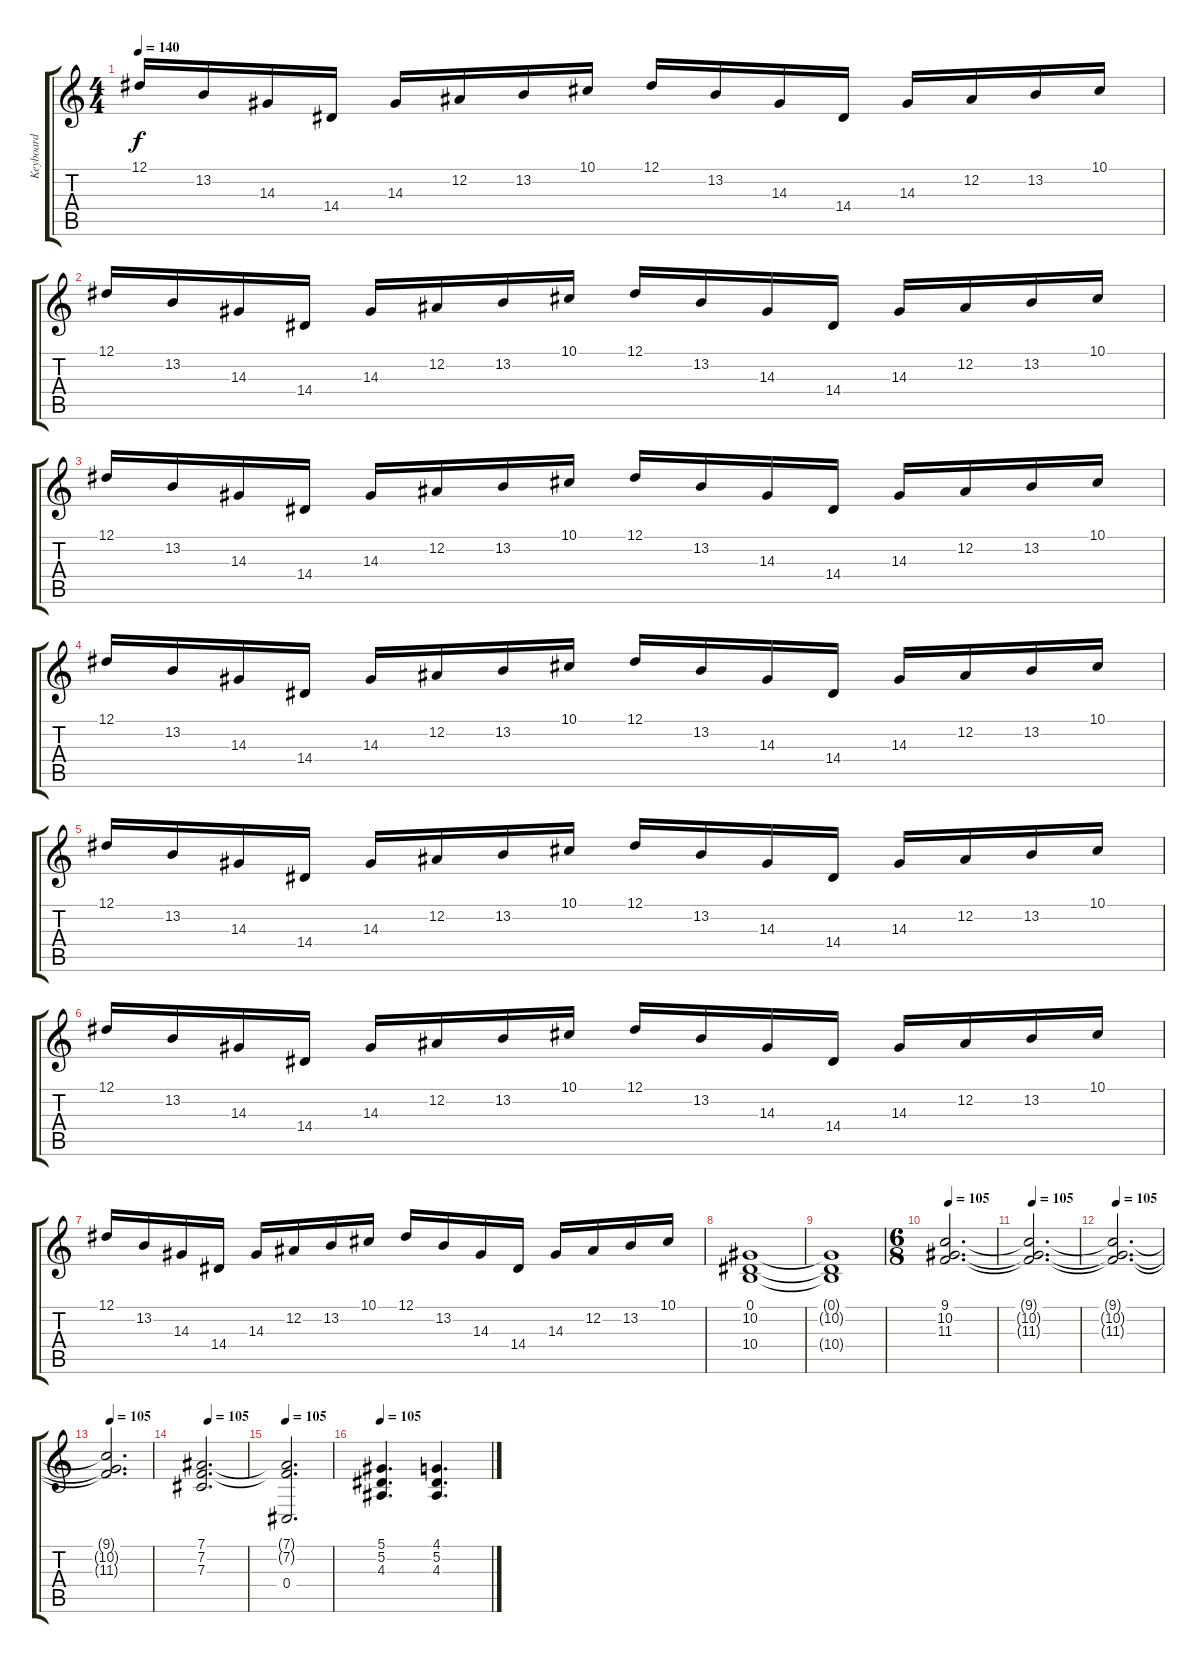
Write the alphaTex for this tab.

\track ("Keyboard" "Keyboard") {instrument pad3polysynth}
\staff {score tabs}
\tuning (Eb4 Bb3 Gb3 Db3 Ab2 Eb2) {hide}
\ts (4 4)
\tempo 140
\clef g2
\ks c
12.1.16{dy f} 13.2.16 14.3.16 14.4.16 14.3.16 12.2.16 13.2.16 10.1.16 12.1.16 13.2.16 14.3.16 14.4.16 14.3.16 12.2.16 13.2.16 10.1.16 |
12.1.16 13.2.16 14.3.16 14.4.16 14.3.16 12.2.16 13.2.16 10.1.16 12.1.16 13.2.16 14.3.16 14.4.16 14.3.16 12.2.16 13.2.16 10.1.16 |
12.1.16 13.2.16 14.3.16 14.4.16 14.3.16 12.2.16 13.2.16 10.1.16 12.1.16 13.2.16 14.3.16 14.4.16 14.3.16 12.2.16 13.2.16 10.1.16 |
12.1.16 13.2.16 14.3.16 14.4.16 14.3.16 12.2.16 13.2.16 10.1.16 12.1.16 13.2.16 14.3.16 14.4.16 14.3.16 12.2.16 13.2.16 10.1.16 |
12.1.16 13.2.16 14.3.16 14.4.16 14.3.16 12.2.16 13.2.16 10.1.16 12.1.16 13.2.16 14.3.16 14.4.16 14.3.16 12.2.16 13.2.16 10.1.16 |
12.1.16 13.2.16 14.3.16 14.4.16 14.3.16 12.2.16 13.2.16 10.1.16 12.1.16 13.2.16 14.3.16 14.4.16 14.3.16 12.2.16 13.2.16 10.1.16 |
12.1.16 13.2.16 14.3.16 14.4.16 14.3.16 12.2.16 13.2.16 10.1.16 12.1.16 13.2.16 14.3.16 14.4.16 14.3.16 12.2.16 13.2.16 10.1.16 |
(0.1 10.2 10.4).1 |
(0.1{t} 10.2{t} 10.4{t}).1 |
\ts (6 8)
\tempo 105
(9.1 10.2 11.3).2{d} |
\tempo 105
(9.1{t} 10.2{t} 11.3{t}).2{d} |
\tempo 105
(9.1{t} 10.2{t} 11.3{t}).2{d} |
\tempo 105
(9.1{t} 10.2{t} 11.3{t}).2{d} |
\tempo (105 0.16666666666666666)
(7.1 7.2 7.3).2{d} |
\tempo 105
(7.1{t} 7.2{t} 0.4).2{d} |
\tempo 105
(5.1 5.2 4.3).4{d} (4.1 5.2 4.3).4{d}
